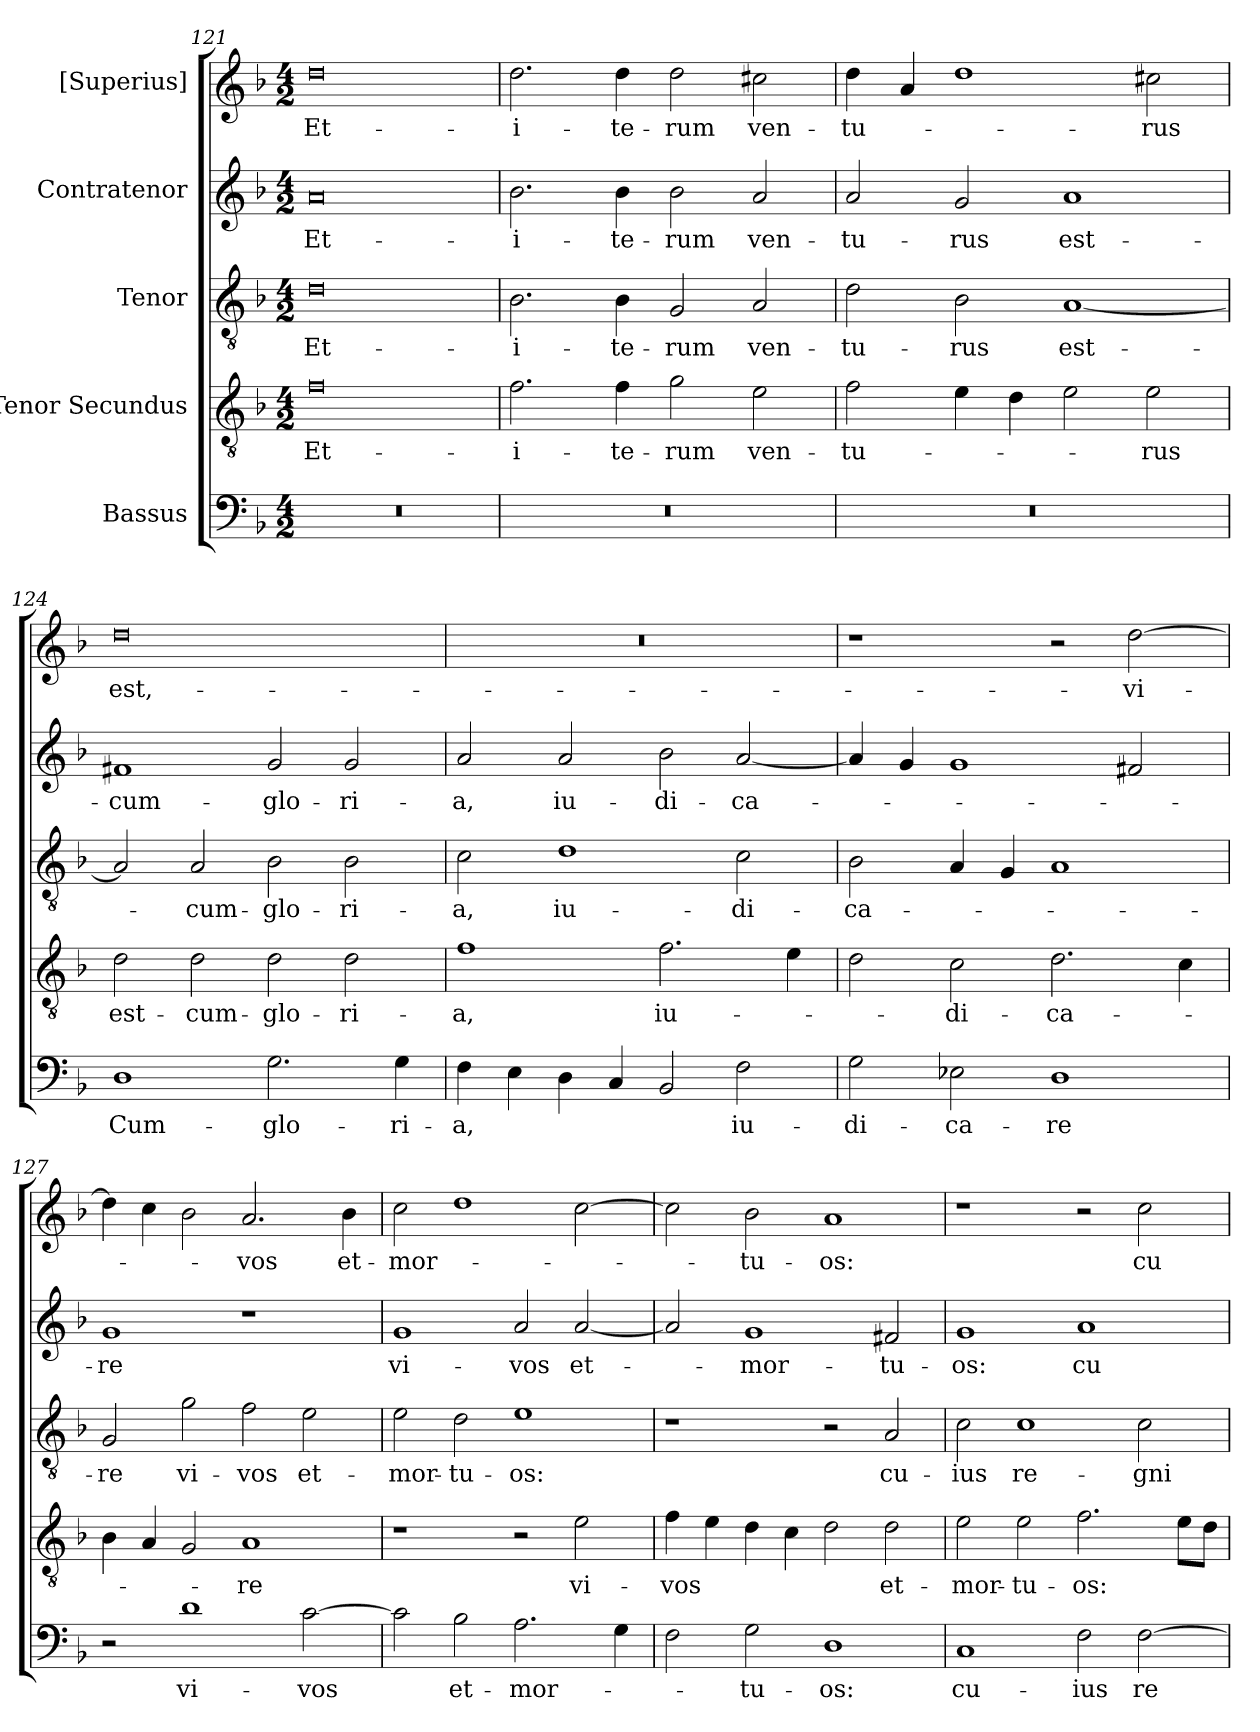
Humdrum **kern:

**kern	**text	**kern	**text	**kern	**text	**kern	**text	**kern	**text
*part5	*part5	*part4	*part4	*part3	*part3	*part2	*part2	*part1	*part1
*staff5	*staff5	*staff4	*staff4	*staff3	*staff3	*staff2	*staff2	*staff1	*staff1
*I"Bassus	*	*I"Tenor Secundus	*	*I"Tenor	*	*I"Contratenor	*	*I"[Superius]	*
*clefF4	*	*clefGv2	*	*clefGv2	*	*clefG2	*	*clefG2	*
*k[b-]	*	*k[b-]	*	*k[b-]	*	*k[b-]	*	*k[b-]	*
*M4/2	*	*M4/2	*	*M4/2	*	*M4/2	*	*M4/2	*
=121	=121	=121	=121	=121	=121	=121	=121	=121	=121
0r	.	0f\	Et-	0d\	Et-	0a/	Et-	0dd\	Et-
=122	=122	=122	=122	=122	=122	=122	=122	=122	=122
0r	.	2.f\	i-	2.B-\	i-	2.b-\	i-	2.dd\	i-
.	.	4f\	-te-	4B-\	-te-	4b-\	-te-	4dd\	-te-
.	.	2g\	-rum	2G/	-rum	2b-\	-rum	2dd\	-rum
.	.	2e\	ven-	2A/	ven-	2a/	ven-	2cc#X\	ven-
=123	=123	=123	=123	=123	=123	=123	=123	=123	=123
0r	.	2f\	-tu-	2d\	-tu-	2a/	-tu-	4dd\	-tu-
.	.	.	.	.	.	.	.	4a/	.
.	.	4e\	.	2B-\	-rus	2g/	-rus	1dd\	.
.	.	4d\	.	.	.	.	.	.	.
.	.	2e\	.	[1A/	est-	1a/	est-	.	.
.	.	2e\	-rus	.	.	.	.	2cc#X\	-rus
=124	=124	=124	=124	=124	=124	=124	=124	=124	=124
1D\	Cum-	2d\	est-	2A/]	.	1f#X/	cum-	0dd\	est,-
.	.	2d\	cum-	2A/	cum-	.	.	.	.
2.G\	glo-	2d\	glo-	2B-\	glo-	2g/	glo-	.	.
.	.	2d\	-ri-	2B-\	-ri-	2g/	-ri-	.	.
4G\	-ri-	.	.	.	.	.	.	.	.
=125	=125	=125	=125	=125	=125	=125	=125	=125	=125
4F\	-a,	1f\	-a,	2c\	-a,	2a/	-a,	0r	.
4E\	.	.	.	.	.	.	.	.	.
4D\	.	.	.	1d\	iu-	2a/	iu-	.	.
4C/	.	.	.	.	.	.	.	.	.
2BB-/	.	2.f\	iu-	.	.	2b-\	-di-	.	.
2F\	iu-	.	.	2c\	-di-	[2a/	-ca-	.	.
.	.	4e\	.	.	.	.	.	.	.
=126	=126	=126	=126	=126	=126	=126	=126	=126	=126
2G\	-di-	2d\	.	2B-\	-ca-	4a/]	.	1r	.
.	.	.	.	.	.	4g/	.	.	.
2E-X\	-ca-	2c\	-di-	4A/	.	1g/	.	.	.
.	.	.	.	4G/	.	.	.	.	.
1D\	-re	2.d\	-ca-	1A/	.	.	.	2r	.
.	.	.	.	.	.	2f#X/	.	[2dd\	vi-
.	.	4c\	.	.	.	.	.	.	.
=127	=127	=127	=127	=127	=127	=127	=127	=127	=127
2r	.	4B-\	.	2G/	-re	1g/	-re	4dd\]	.
.	.	4A/	.	.	.	.	.	4cc\	.
1d\	vi-	2G/	.	2g\	vi-	.	.	2b-\	.
.	.	1A/	-re	2f\	-vos	1r	.	2.a/	-vos
[2c\	-vos	.	.	2e\	et-	.	.	.	.
.	.	.	.	.	.	.	.	4b-\	et-
=128	=128	=128	=128	=128	=128	=128	=128	=128	=128
2c\]	.	1r	.	2e\	mor-	1g/	vi-	2cc\	mor-
2B-\	et-	.	.	2d\	-tu-	.	.	1dd\	.
2.A\	mor-	2r	.	1e\	-os:	2a/	-vos	.	.
.	.	2e\	vi-	.	.	[2a/	et-	[2cc\	.
4G\	.	.	.	.	.	.	.	.	.
=129	=129	=129	=129	=129	=129	=129	=129	=129	=129
2F\	.	4f\	-vos	1r	.	2a/]	.	2cc\]	.
.	.	4e\	.	.	.	.	.	.	.
2G\	-tu-	4d\	.	.	.	1g/	mor-	2b-\	-tu-
.	.	4c\	.	.	.	.	.	.	.
1D\	-os:	2d\	.	2r	.	.	.	1a/	-os:
.	.	2d\	et-	2A/	cu-	2f#X/	-tu-	.	.
=130	=130	=130	=130	=130	=130	=130	=130	=130	=130
1C/	cu-	2e\	mor-	2c\	-ius	1g/	-os:	1r	.
.	.	2e\	-tu-	1c\	re-	.	.	.	.
2F\	-ius	2.f\	-os:	.	.	1a/	cu-	2r	.
[2F\	re-	.	.	2c\	-gni	.	.	2cc\	cu-
.	.	8e\L	.	.	.	.	.	.	.
.	.	8d\J	.	.	.	.	.	.	.
=	=	=	=	=	=	=	=	=	=
*-	*-	*-	*-	*-	*-	*-	*-	*-	*-
